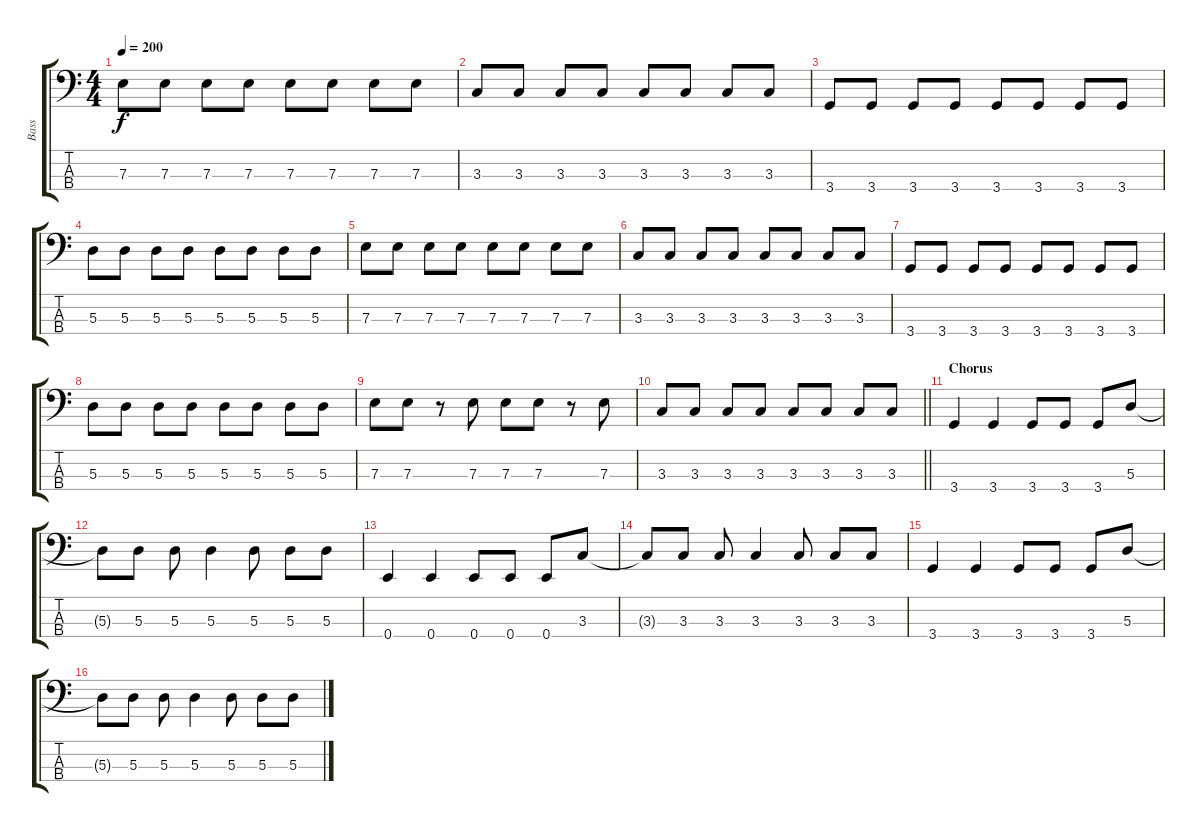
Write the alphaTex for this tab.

\track ("Bass" "Bass") {instrument electricbassfinger}
\staff {score tabs}
\tuning (G2 D2 A1 E1) {hide}
\ts (4 4)
\tempo 200
\clef f4
\ks c
7.3.8{dy f} 7.3.8 7.3.8 7.3.8 7.3.8 7.3.8 7.3.8 7.3.8 |
3.3.8 3.3.8 3.3.8 3.3.8 3.3.8 3.3.8 3.3.8 3.3.8 |
3.4.8 3.4.8 3.4.8 3.4.8 3.4.8 3.4.8 3.4.8 3.4.8 |
5.3.8 5.3.8 5.3.8 5.3.8 5.3.8 5.3.8 5.3.8 5.3.8 |
7.3.8 7.3.8 7.3.8 7.3.8 7.3.8 7.3.8 7.3.8 7.3.8 |
3.3.8 3.3.8 3.3.8 3.3.8 3.3.8 3.3.8 3.3.8 3.3.8 |
3.4.8 3.4.8 3.4.8 3.4.8 3.4.8 3.4.8 3.4.8 3.4.8 |
5.3.8 5.3.8 5.3.8 5.3.8 5.3.8 5.3.8 5.3.8 5.3.8 |
7.3.8 7.3.8 r.8 7.3.8 7.3.8 7.3.8 r.8 7.3.8 |
\barLineRight lightlight
3.3.8 3.3.8 3.3.8 3.3.8 3.3.8 3.3.8 3.3.8 3.3.8 |
\section ("" "Chorus")
3.4.4 3.4.4 3.4.8 3.4.8 3.4.8 5.3.8 |
5.3{t}.8 5.3.8 5.3.8 5.3.4 5.3.8 5.3.8 5.3.8 |
0.4.4 0.4.4 0.4.8 0.4.8 0.4.8 3.3.8 |
3.3{t}.8 3.3.8 3.3.8 3.3.4 3.3.8 3.3.8 3.3.8 |
3.4.4 3.4.4 3.4.8 3.4.8 3.4.8 5.3.8 |
5.3{t}.8 5.3.8 5.3.8 5.3.4 5.3.8 5.3.8 5.3.8
